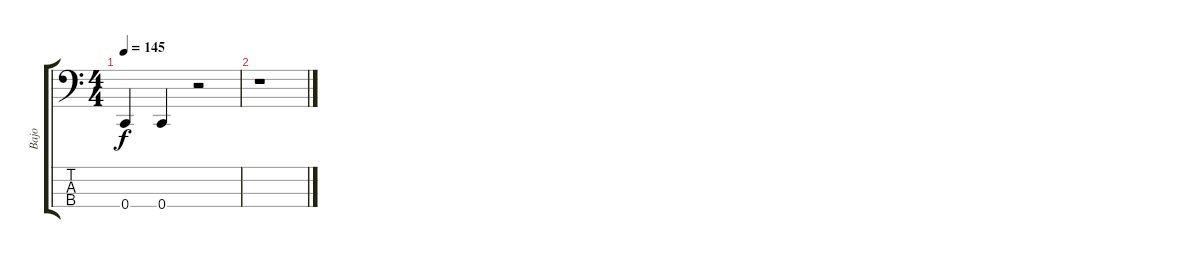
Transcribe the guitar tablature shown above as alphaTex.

\track ("Bajo" "Bajo") {instrument electricbassfinger}
\staff {score tabs}
\tuning (Eb2 Bb1 F1 C1) {hide}
\ts (4 4)
\tempo 145
\clef f4
\ks c
0.4.4{dy f} 0.4.4 r.2 |
r.1
